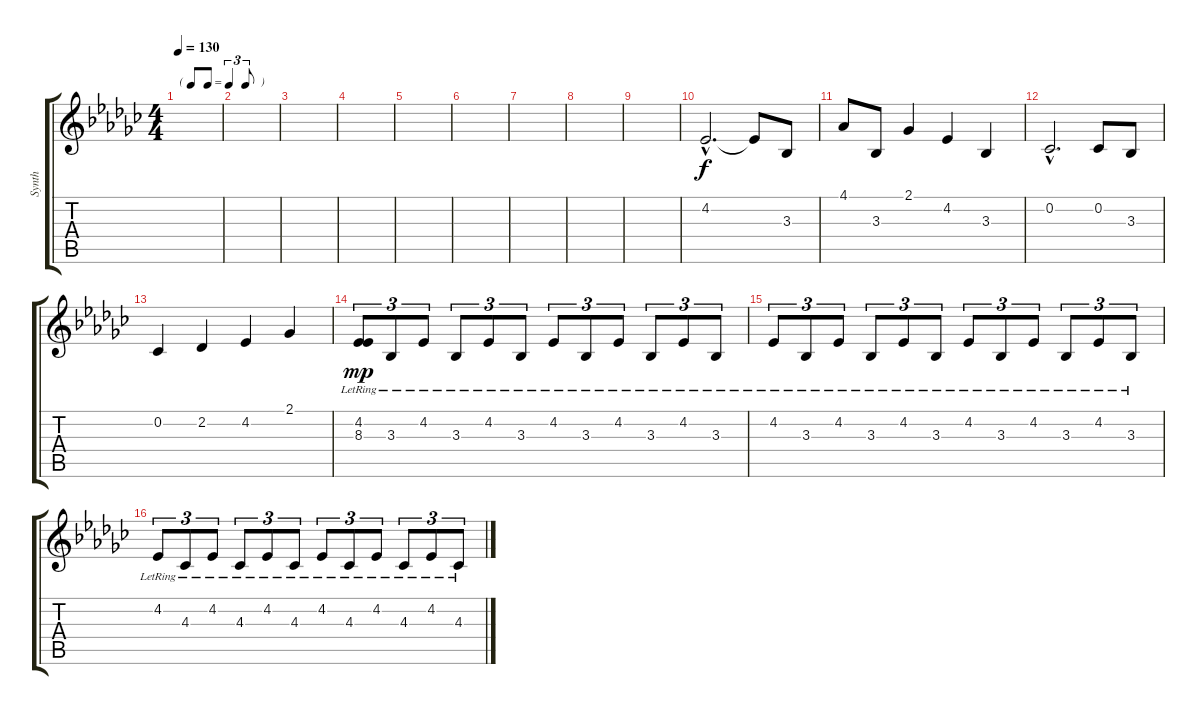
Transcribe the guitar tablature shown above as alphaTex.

\track ("Synth" "Synth") {instrument lead2sawtooth}
\staff {score tabs}
\tuning (E4 B3 G3 D3 A2 E2) {hide}
\ts (4 4)
\tf triplet8th
\tempo 130
\clef g2
\ks gb
|
|
|
|
|
|
|
|
|
4.2{hac}.2{d} 4.2{t}.8 3.3.8 |
4.1.8 3.3.8 2.1.4 4.2.4 3.3.4 |
0.2{hac}.2{d} 0.2.8 3.3.8 |
0.2.4 2.2.4 4.2.4 2.1.4 |
(4.2 8.3{lr}).8{tu (3 2) dy mp} 3.3{lr}.8{tu (3 2)} 4.2{lr}.8{tu (3 2)} 3.3{lr}.8{tu (3 2)} 4.2{lr}.8{tu (3 2)} 3.3{lr}.8{tu (3 2)} 4.2{lr}.8{tu (3 2)} 3.3{lr}.8{tu (3 2)} 4.2{lr}.8{tu (3 2)} 3.3{lr}.8{tu (3 2)} 4.2{lr}.8{tu (3 2)} 3.3{lr}.8{tu (3 2)} |
4.2{lr}.8{tu (3 2)} 3.3{lr}.8{tu (3 2)} 4.2{lr}.8{tu (3 2)} 3.3{lr}.8{tu (3 2)} 4.2{lr}.8{tu (3 2)} 3.3{lr}.8{tu (3 2)} 4.2{lr}.8{tu (3 2)} 3.3{lr}.8{tu (3 2)} 4.2{lr}.8{tu (3 2)} 3.3{lr}.8{tu (3 2)} 4.2{lr}.8{tu (3 2)} 3.3{lr}.8{tu (3 2)} |
4.2{lr}.8{tu (3 2)} 4.3{lr}.8{tu (3 2)} 4.2{lr}.8{tu (3 2)} 4.3{lr}.8{tu (3 2)} 4.2{lr}.8{tu (3 2)} 4.3{lr}.8{tu (3 2)} 4.2{lr}.8{tu (3 2)} 4.3{lr}.8{tu (3 2)} 4.2{lr}.8{tu (3 2)} 4.3{lr}.8{tu (3 2)} 4.2{lr}.8{tu (3 2)} 4.3{lr}.8{tu (3 2)}
